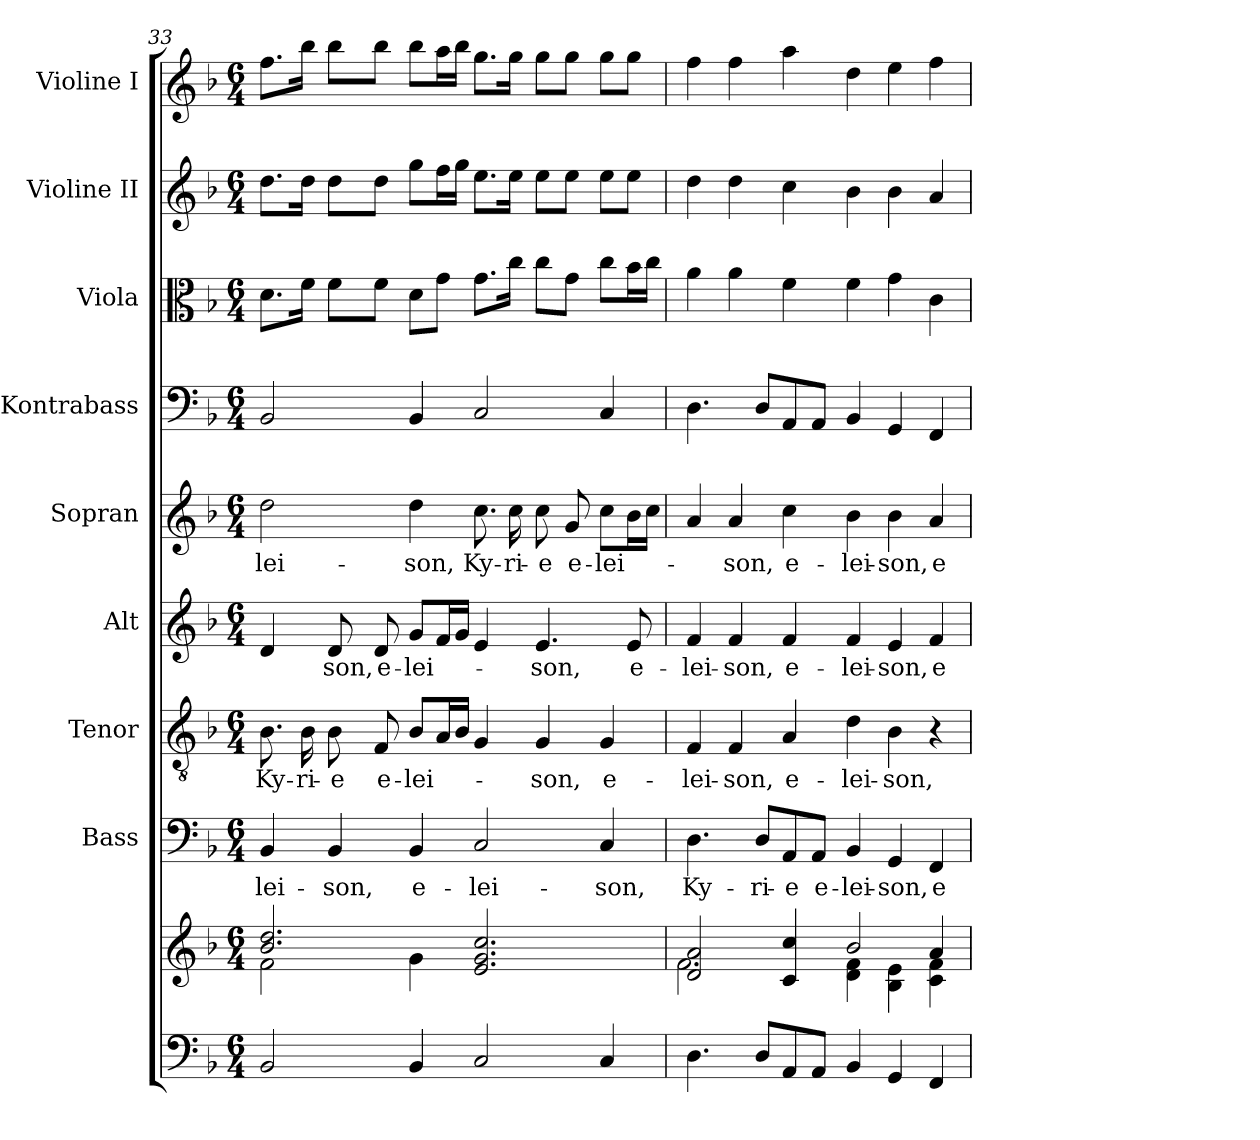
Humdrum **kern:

**kern	**kern	**kern	**text	**kern	**text	**kern	**text	**kern	**text	**kern	**kern	**kern	**kern
*part9	*part9	*part8	*part8	*part7	*part7	*part6	*part6	*part5	*part5	*part4	*part3	*part2	*part1
*staff10	*staff9	*staff8	*staff8	*staff7	*staff7	*staff6	*staff6	*staff5	*staff5	*staff4	*staff3	*staff2	*staff1
*	*	*I"Bass	*	*I"Tenor	*	*I"Alt	*	*I"Sopran	*	*I"Kontrabass	*I"Viola	*I"Violine II	*I"Violine I
*	*	*I'B.	*	*I'T.	*	*I'A.	*	*I'S.	*	*I'Kb.	*I'Vla.	*I'Vl. II	*I'Vl. I
*clefF4	*clefG2	*clefF4	*	*clefGv2	*	*clefG2	*	*clefG2	*	*clefF4	*clefC3	*clefG2	*clefG2
*	*	*	*	*	*	*	*	*	*	*ITrd7c12	*	*	*
*k[b-]	*k[b-]	*k[b-]	*	*k[b-]	*	*k[b-]	*	*k[b-]	*	*k[b-]	*k[b-]	*k[b-]	*k[b-]
*F:	*F:	*F:	*	*F:	*	*F:	*	*F:	*	*F:	*F:	*F:	*F:
*M6/4	*M6/4	*M6/4	*	*M6/4	*	*M6/4	*	*M6/4	*	*M6/4	*M6/4	*M6/4	*M6/4
=33	=33	=33	=33	=33	=33	=33	=33	=33	=33	=33	=33	=33	=33
*	*^	*	*	*	*	*	*	*	*	*	*	*	*
!	!	!	!	!LO:LY:b	!	!LO:LY:b	!	!	!	!LO:LY:b	!	!	!	!
2BB-/	2.b-/ 2.dd/	2f\	4BB-/	-lei-	8.B-\	Ky-	4d/	.	2dd\	-lei-	2BBB-/	8.d\L	8.dd\L	8.ff\L
!	!	!	!	!	!	!LO:LY:b	!	!	!	!	!	!	!	!
.	.	.	.	.	16B-\	-ri-	.	.	.	.	.	16f\Jk	16dd\Jk	16bb-\Jk
!	!	!	!	!LO:LY:b	!	!LO:LY:b	!	!LO:LY:b	!	!	!	!	!	!
.	.	.	4BB-/	-son,	8B-\	-e	8d/	-son,	.	.	.	8f\L	8dd\L	8bb-\L
!	!	!	!	!	!	!LO:LY:b	!	!LO:LY:b	!	!	!	!	!	!
.	.	.	.	.	8F/	e-	8d/	e-	.	.	.	8f\J	8dd\J	8bb-\J
!	!	!	!	!LO:LY:b	!	!LO:LY:b	!	!LO:LY:b	!	!LO:LY:b	!	!	!	!
4BB-/	.	4g\	4BB-/	e-	8B-/L	-lei-	8g/L	-lei-	4dd\	-son,	4BBB-/	8d\L	8gg\L	8bb-\L
.	.	.	.	.	16A/L	.	16f/L	.	.	.	.	8g\J	16ff\L	16aa\L
.	.	.	.	.	16B-/JJ	.	16g/JJ	.	.	.	.	.	16gg\JJ	16bb-\JJ
!	!	!	!	!LO:LY:b	!	!	!	!	!	!LO:LY:b	!	!	!	!
2C/	2.e/ 2.g/ 2.cc/	2.ryy	2C/	-lei-	4G/	.	4e/	.	8.cc\	Ky-	2CC/	8.g\L	8.ee\L	8.gg\L
!	!	!	!	!	!	!	!	!	!	!LO:LY:b	!	!	!	!
.	.	.	.	.	.	.	.	.	16cc\	-ri-	.	16cc\Jk	16ee\Jk	16gg\Jk
!	!	!	!	!	!	!LO:LY:b	!	!LO:LY:b	!	!LO:LY:b	!	!	!	!
.	.	.	.	.	4G/	-son,	4.e/	-son,	8cc\	-e	.	8cc\L	8ee\L	8gg\L
!	!	!	!	!	!	!	!	!	!	!LO:LY:b	!	!	!	!
.	.	.	.	.	.	.	.	.	8g/	e-	.	8g\J	8ee\J	8gg\J
!	!	!	!	!LO:LY:b	!	!LO:LY:b	!	!	!	!LO:LY:b	!	!	!	!
4C/	.	.	4C/	-son,	4G/	e-	.	.	8cc\L	-lei-	4CC/	8cc\L	8ee\L	8gg\L
!	!	!	!	!	!	!	!	!LO:LY:b	!	!	!	!	!	!
.	.	.	.	.	.	.	8e/	e-	16b-\L	.	.	16b-\L	8ee\J	8gg\J
.	.	.	.	.	.	.	.	.	16cc\JJ	.	.	16cc\JJ	.	.
=34	=34	=34	=34	=34	=34	=34	=34	=34	=34	=34	=34	=34	=34	=34
!	!	!	!	!LO:LY:b	!	!LO:LY:b	!	!LO:LY:b	!	!	!	!	!	!
4.D\	2d/ 2a/	2.f\	4.D\	Ky-	4F/	-lei-	4f/	-lei-	4a/	.	4.DD\	4a\	4dd\	4ff\
!	!	!	!	!	!	!LO:LY:b	!	!LO:LY:b	!	!LO:LY:b	!	!	!	!
.	.	.	.	.	4F/	-son,	4f/	-son,	4a/	-son,	.	4a\	4dd\	4ff\
!	!	!	!	!LO:LY:b	!	!	!	!	!	!	!	!	!	!
8D/L	.	.	8D/L	-ri-	.	.	.	.	.	.	8DD/L	.	.	.
!	!	!	!	!LO:LY:b	!	!LO:LY:b	!	!LO:LY:b	!	!LO:LY:b	!	!	!	!
8AA/	4c/ 4cc/	.	8AA/	-e	4A/	e-	4f/	e-	4cc\	e-	8AAA/	4f\	4cc\	4aa\
!	!	!	!	!LO:LY:b	!	!	!	!	!	!	!	!	!	!
8AA/J	.	.	8AA/J	e-	.	.	.	.	.	.	8AAA/J	.	.	.
!	!	!	!	!LO:LY:b	!	!LO:LY:b	!	!LO:LY:b	!	!LO:LY:b	!	!	!	!
4BB-/	2b-/	4d\ 4f\	4BB-/	-lei-	4d\	-lei-	4f/	-lei-	4b-\	-lei-	4BBB-/	4f\	4b-\	4dd\
!	!	!	!	!LO:LY:b	!	!LO:LY:b	!	!LO:LY:b	!	!LO:LY:b	!	!	!	!
4GG/	.	4B-\ 4e\	4GG/	-son,	4B-\	-son,	4e/	-son,	4b-\	-son,	4GGG/	4g\	4b-\	4ee\
!	!	!	!	!LO:LY:b	!	!	!	!LO:LY:b	!	!LO:LY:b	!	!	!	!
4FF/	4a/	4c\ 4f\	4FF/	e-	4r	.	4f/	e-	4a/	e-	4FFF/	4c\	4a/	4ff\
*	*v	*v	*	*	*	*	*	*	*	*	*	*	*	*
=	=	=	=	=	=	=	=	=	=	=	=	=	=
*-	*-	*-	*-	*-	*-	*-	*-	*-	*-	*-	*-	*-	*-
